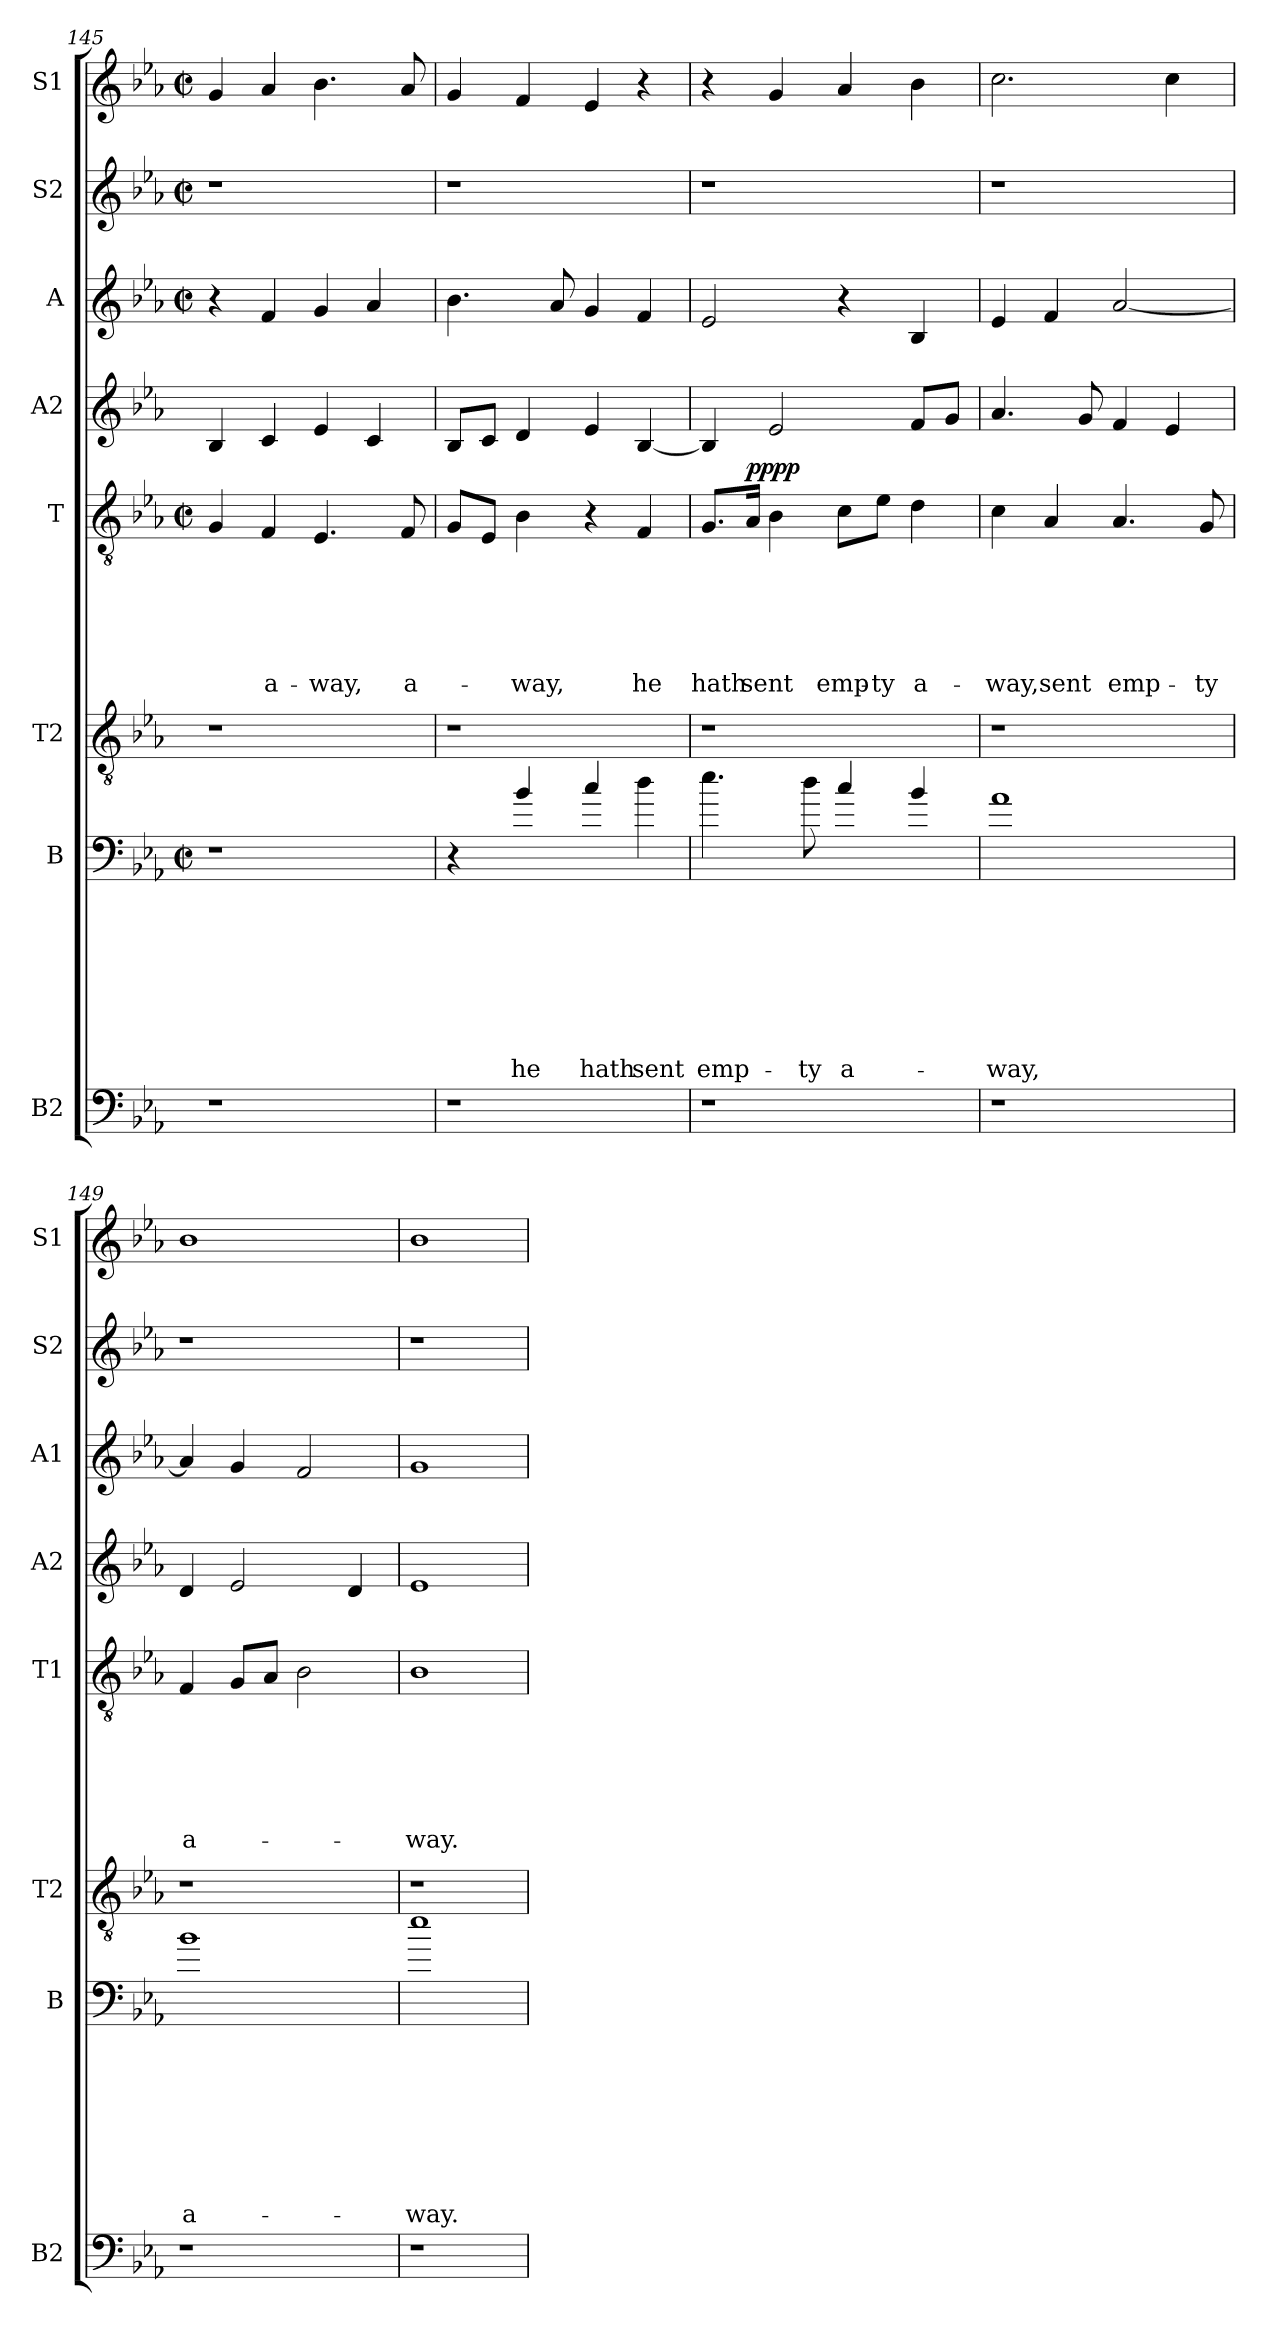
**kern	**kern	**text	**text	**text	**text	**text	**text	**text	**text	**kern	**kern	**text	**text	**text	**text	**text	**text	**dynam	**kern	**kern	**kern	**kern
*part8	*part7	*part7	*part7	*part7	*part7	*part7	*part7	*part7	*part7	*part6	*part5	*part5	*part5	*part5	*part5	*part5	*part5	*part5	*part4	*part3	*part2	*part1
*staff8	*staff7	*staff7	*staff7	*staff7	*staff7	*staff7	*staff7	*staff7	*staff7	*staff6	*staff5	*staff5	*staff5	*staff5	*staff5	*staff5	*staff5	*staff5	*staff4	*staff3	*staff2	*staff1
*I"B2	*I"B	*	*	*	*	*	*	*	*	*I"T2	*I"T	*	*	*	*	*	*	*	*I"A2	*I"A	*I"S2	*I"S1
*I'B2	*I'B	*	*	*	*	*	*	*	*	*I'T2	*I'T1	*	*	*	*	*	*	*	*I'A2	*I'A1	*I'S2	*I'S1
*clefF4	*clefF4	*	*	*	*	*	*	*	*	*clefGv2	*clefGv2	*	*	*	*	*	*	*	*clefG2	*clefG2	*clefG2	*clefG2
*k[b-e-a-]	*k[b-e-a-]	*	*	*	*	*	*	*	*	*k[b-e-a-]	*k[b-e-a-]	*	*	*	*	*	*	*	*k[b-e-a-]	*k[b-e-a-]	*k[b-e-a-]	*k[b-e-a-]
*E-:	*E-:	*	*	*	*	*	*	*	*	*E-:	*E-:	*	*	*	*	*	*	*	*E-:	*E-:	*E-:	*E-:
*	*M2/2	*	*	*	*	*	*	*	*	*	*M2/2	*	*	*	*	*	*	*	*	*M2/2	*M2/2	*M2/2
*	*met(c|)	*	*	*	*	*	*	*	*	*	*met(c|)	*	*	*	*	*	*	*	*	*met(c|)	*met(c|)	*met(c|)
=145	=145	=145	=145	=145	=145	=145	=145	=145	=145	=145	=145	=145	=145	=145	=145	=145	=145	=145	=145	=145	=145	=145
1r	1r	.	.	.	.	.	.	.	.	1r	4G/	.	.	.	.	.	.	.	4B-/	4r	1r	4g/
!	!	!	!	!	!	!	!	!	!	!	!	!	!	!	!	!	!LO:LY:b	!	!	!	!	!
.	.	.	.	.	.	.	.	.	.	.	4F/	.	.	.	.	.	a-	.	4c/	4f/	.	4a-/
!	!	!	!	!	!	!	!	!	!	!	!	!	!	!	!	!	!LO:LY:b	!	!	!	!	!
.	.	.	.	.	.	.	.	.	.	.	4.E-/	.	.	.	.	.	-way,	.	4e-/	4g/	.	4.b-\
.	.	.	.	.	.	.	.	.	.	.	.	.	.	.	.	.	.	.	4c/	4a-/	.	.
!	!	!	!	!	!	!	!	!	!	!	!	!	!	!	!	!	!LO:LY:b	!	!	!	!	!
.	.	.	.	.	.	.	.	.	.	.	8F/	.	.	.	.	.	a-	.	.	.	.	8a-/
=146	=146	=146	=146	=146	=146	=146	=146	=146	=146	=146	=146	=146	=146	=146	=146	=146	=146	=146	=146	=146	=146	=146
1r	4r	.	.	.	.	.	.	.	.	1r	8G/L	.	.	.	.	.	.	.	8B-/L	4.b-\	1r	4g/
.	.	.	.	.	.	.	.	.	.	.	8E-/J	.	.	.	.	.	.	.	8c/J	.	.	.
!	!	!	!	!	!	!	!	!	!LO:LY:b	!	!	!	!	!	!	!	!LO:LY:b	!	!	!	!	!
.	4b-/	.	.	.	.	.	.	.	he	.	4B-\	.	.	.	.	.	-way,	.	4d/	.	.	4f/
.	.	.	.	.	.	.	.	.	.	.	.	.	.	.	.	.	.	.	.	8a-/	.	.
!	!	!	!	!	!	!	!	!	!LO:LY:b	!	!	!	!	!	!	!	!	!	!	!	!	!
.	4cc/	.	.	.	.	.	.	.	hath	.	4r	.	.	.	.	.	.	.	4e-/	4g/	.	4e-/
!	!	!	!	!	!	!	!	!	!LO:LY:b	!	!	!	!	!	!	!	!LO:LY:b	!	!	!	!	!
.	4dd\	.	.	.	.	.	.	.	sent	.	4F/	.	.	.	.	.	he	.	[>4B-/	4f/	.	4r
!!LO:PB:g=z
=147	=147	=147	=147	=147	=147	=147	=147	=147	=147	=147	=147	=147	=147	=147	=147	=147	=147	=147	=147	=147	=147	=147
!	!	!	!	!	!	!	!	!	!LO:LY:b	!	!	!	!	!	!	!	!LO:LY:b	!	!	!	!	!
1r	4.ee-\	.	.	.	.	.	.	.	emp-	1r	8.G/L	.	.	.	.	.	hath	.	4B-/]	2e-/	1r	4r
!	!	!	!	!	!	!	!	!	!	!	!	!	!	!	!	!	!LO:LY:b	!LO:DY:a	!	!	!	!
.	.	.	.	.	.	.	.	.	.	.	16A-/Jk	.	.	.	.	.	sent	pppp	.	.	.	.
.	.	.	.	.	.	.	.	.	.	.	4B-\	.	.	.	.	.	.	.	2e-/	.	.	4g/
!	!	!	!	!	!	!	!	!	!LO:LY:b	!	!	!	!	!	!	!	!	!	!	!	!	!
.	8dd\	.	.	.	.	.	.	.	-ty	.	.	.	.	.	.	.	.	.	.	.	.	.
!	!	!	!	!	!	!	!	!	!LO:LY:b	!	!	!	!	!	!	!	!LO:LY:b	!	!	!	!	!
.	4cc/	.	.	.	.	.	.	.	a-	.	8c\L	.	.	.	.	.	emp-	.	.	4r	.	4a-/
!	!	!	!	!	!	!	!	!	!	!	!	!	!	!	!	!	!LO:LY:b	!	!	!	!	!
.	.	.	.	.	.	.	.	.	.	.	8e-\J	.	.	.	.	.	-ty	.	.	.	.	.
!	!	!	!	!	!	!	!	!	!	!	!	!	!	!	!	!	!LO:LY:b	!	!	!	!	!
.	4b-/	.	.	.	.	.	.	.	.	.	4d\	.	.	.	.	.	a-	.	8f/L	4B-/	.	4b-\
.	.	.	.	.	.	.	.	.	.	.	.	.	.	.	.	.	.	.	8g/J	.	.	.
=148	=148	=148	=148	=148	=148	=148	=148	=148	=148	=148	=148	=148	=148	=148	=148	=148	=148	=148	=148	=148	=148	=148
!	!	!	!	!	!	!	!	!	!LO:LY:b	!	!	!	!	!	!	!	!LO:LY:b	!	!	!	!	!
1r	1a-	.	.	.	.	.	.	.	-way,	1r	4c\	.	.	.	.	.	-way,	.	4.a-/	4e-/	1r	2.cc\
!	!	!	!	!	!	!	!	!	!	!	!	!	!	!	!	!	!LO:LY:b	!	!	!	!	!
.	.	.	.	.	.	.	.	.	.	.	4A-/	.	.	.	.	.	sent	.	.	4f/	.	.
.	.	.	.	.	.	.	.	.	.	.	.	.	.	.	.	.	.	.	8g/	.	.	.
!	!	!	!	!	!	!	!	!	!	!	!	!	!	!	!	!	!LO:LY:b	!	!	!	!	!
.	.	.	.	.	.	.	.	.	.	.	4.A-/	.	.	.	.	.	emp-	.	4f/	[<2a-/	.	.
.	.	.	.	.	.	.	.	.	.	.	.	.	.	.	.	.	.	.	4e-/	.	.	4cc\
!	!	!	!	!	!	!	!	!	!	!	!	!	!	!	!	!	!LO:LY:b	!	!	!	!	!
.	.	.	.	.	.	.	.	.	.	.	8G/	.	.	.	.	.	-ty	.	.	.	.	.
=149	=149	=149	=149	=149	=149	=149	=149	=149	=149	=149	=149	=149	=149	=149	=149	=149	=149	=149	=149	=149	=149	=149
!	!	!	!	!	!	!	!	!	!LO:LY:b:rj	!	!	!	!	!	!	!	!LO:LY:b	!	!	!	!	!
1r	1b-	.	.	.	.	.	.	.	a-	1r	4F/	.	.	.	.	.	a-	.	4d/	4a-/]	1r	1b-
.	.	.	.	.	.	.	.	.	.	.	8G/L	.	.	.	.	.	.	.	2e-/	4g/	.	.
.	.	.	.	.	.	.	.	.	.	.	8A-/J	.	.	.	.	.	.	.	.	.	.	.
.	.	.	.	.	.	.	.	.	.	.	2B-\	.	.	.	.	.	.	.	.	2f/	.	.
.	.	.	.	.	.	.	.	.	.	.	.	.	.	.	.	.	.	.	4d/	.	.	.
=150	=150	=150	=150	=150	=150	=150	=150	=150	=150	=150	=150	=150	=150	=150	=150	=150	=150	=150	=150	=150	=150	=150
!	!	!	!	!	!	!	!	!	!LO:LY:b	!	!	!	!	!	!	!	!LO:LY:b	!	!	!	!	!
1r	1ee-	.	.	.	.	.	.	.	-way.	1r	1B-	.	.	.	.	.	-way.	.	1e-	1g	1r	1b-
=	=	=	=	=	=	=	=	=	=	=	=	=	=	=	=	=	=	=	=	=	=	=
*-	*-	*-	*-	*-	*-	*-	*-	*-	*-	*-	*-	*-	*-	*-	*-	*-	*-	*-	*-	*-	*-	*-
